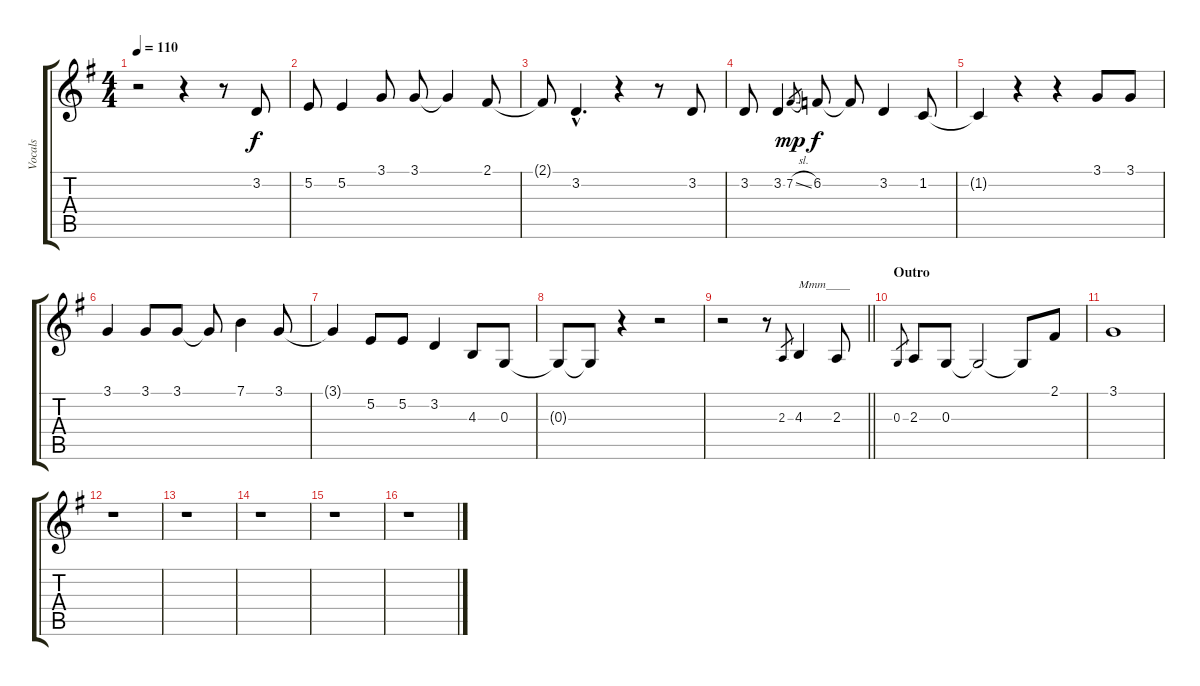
\track ("Vocals" "Vocals") {instrument pad7halo}
\staff {score tabs}
\tuning (E4 B3 G3 D3 A2 E2) {hide}
\ts (4 4)
\tempo 110
\clef g2
\ks g
r.2{dy f} r.4 r.8 3.2.8 |
5.2.8 5.2.4 3.1.8 3.1.8 3.1{t}.4 2.1.8 |
2.1{t}.8 3.2{hac}.4{d} r.4 r.8 3.2.8 |
3.2.8 3.2.4 7.2{sl}.8{gr dy mp} 6.2.8{dy f} 6.2{t}.8 3.2.4 1.2.8 |
1.2{t}.4 r.4 r.4 3.1.8 3.1.8 |
3.1.4 3.1.8 3.1.8 3.1{t}.8 7.1.4 3.1.8 |
3.1{t}.4 5.2.8 5.2.8 3.2.4 4.3.8 0.3.8 |
0.3{t}.8 0.3{t}.8 r.4 r.2 |
\barLineRight lightlight
r.2 r.8 2.3.8{gr} 4.3.4{txt "Mmm____"} 2.3.8 |
\section ("" "Outro")
0.3.8{gr} 2.3.8 0.3.8 0.3{t}.2 0.3{t}.8 2.1.8 |
3.1.1 |
r.1 |
r.1 |
r.1 |
r.1 |
r.1
